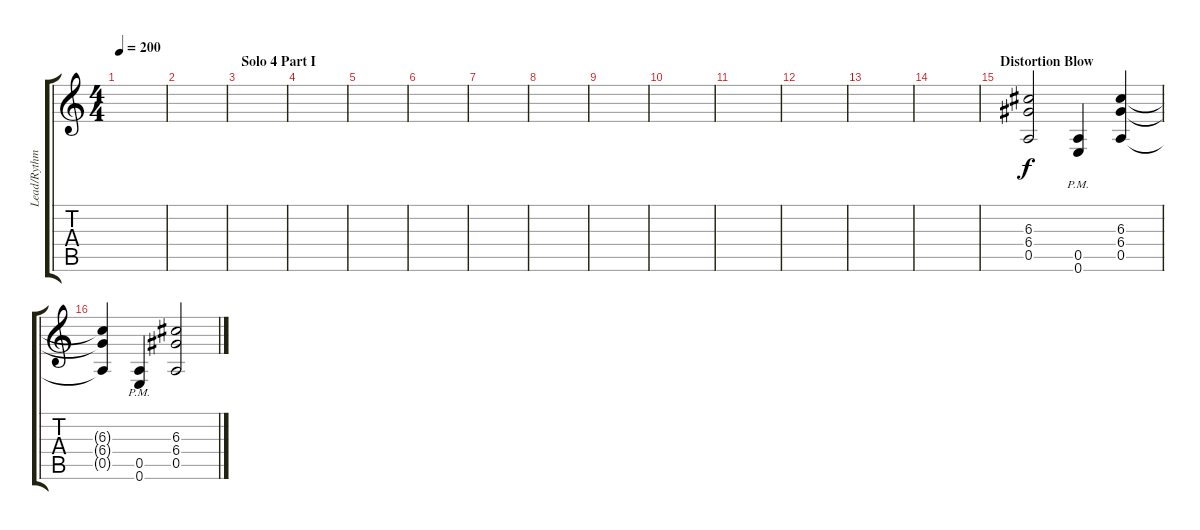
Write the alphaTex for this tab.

\track ("Lead/Rythm" "Lead/Rythm") {instrument overdrivenguitar}
\staff {score tabs}
\tuning (E4 B3 G3 D3 A2 E2) {hide}
\ts (4 4)
\tempo 200
\clef g2
\ks c
|
|
\section ("" "Solo 4 Part I")
|
|
|
|
|
|
|
|
|
|
|
|
\section ("" "Distortion Blow")
(6.3 6.4 0.5).2{volume 16 instrument distortionguitar} (0.5{pm} 0.6{pm}).4 (6.3 6.4 0.5).4 |
(6.3{t} 6.4{t} 0.5{t}).4 (0.5{pm} 0.6{pm}).4 (6.3 6.4 0.5).2
